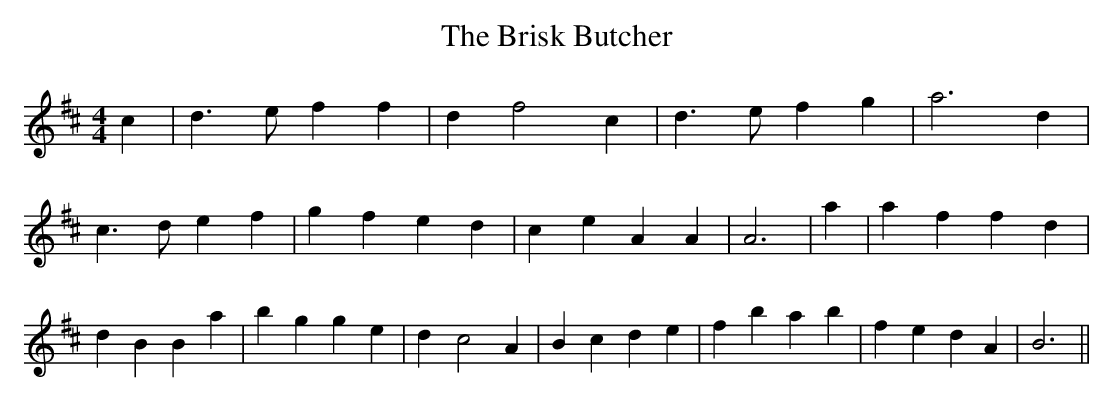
X:1
T:The Brisk Butcher
M:4/4
L:1/4
K:D
 c| d3/2 e/2 f f| d f2 c| d3/2 e/2 f g| a3 d| c3/2 d/2 e f| g f e d|\
 c e A A| A3| a| a f f d| d B B a| b g g e| d- c2 A| B c d e| f b a b|\
 f e d A| B3||
